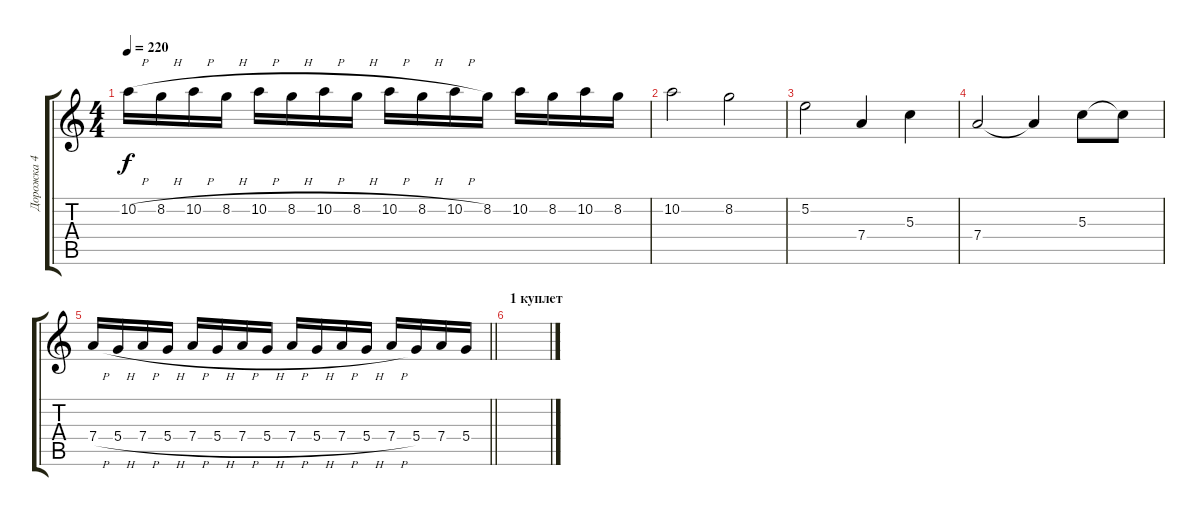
\track ("Дорожка 4" "Дорожка 4") {instrument distortionguitar}
\staff {score tabs}
\tuning (E4 B3 G3 D3 A2 E2) {hide}
\ts (4 4)
\tempo 220
\clef g2
\ks c
10.2{h}.16{dy f} 8.2{h}.16 10.2{h}.16 8.2{h}.16 10.2{h}.16 8.2{h}.16 10.2{h}.16 8.2{h}.16 10.2{h}.16 8.2{h}.16 10.2{h}.16 8.2.16 10.2.16 8.2.16 10.2.16 8.2.16 |
10.2.2 8.2.2 |
5.2.2 7.4.4 5.3.4 |
7.4.2 7.4{t}.4 5.3.8 5.3{t}.8 |
\barLineRight lightlight
7.4{h}.16 5.4{h}.16 7.4{h}.16 5.4{h}.16 7.4{h}.16 5.4{h}.16 7.4{h}.16 5.4{h}.16 7.4{h}.16 5.4{h}.16 7.4{h}.16 5.4{h}.16 7.4{h}.16 5.4.16 7.4.16 5.4.16 |
\section ("" "1 куплет")
